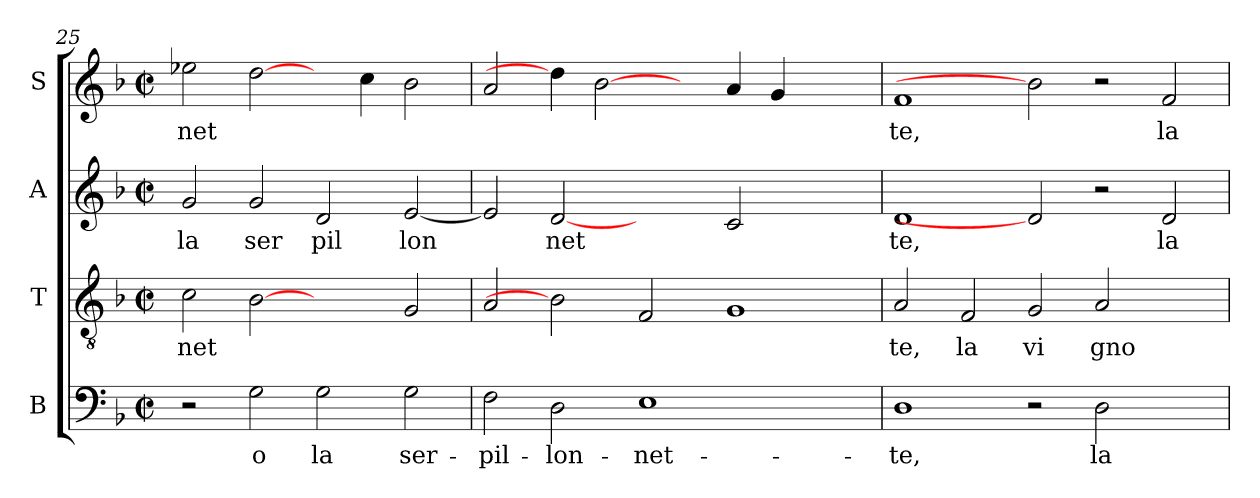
**kern	**text	**kern	**text	**kern	**text	**kern	**text
*part4	*part4	*part3	*part3	*part2	*part2	*part1	*part1
*staff4	*staff4	*staff3	*staff3	*staff2	*staff2	*staff1	*staff1
*I"B	*	*I"T	*	*I"A	*	*I"S	*
*clefF4	*	*clefGv2	*	*clefG2	*	*clefG2	*
*k[b-]	*	*k[b-]	*	*k[b-]	*	*k[b-]	*
*F:	*	*F:	*	*F:	*	*F:	*
*M2/2	*	*M2/2	*	*M2/2	*	*M2/2	*
*met(c|)	*	*met(c|)	*	*met(c|)	*	*met(c|)	*
=25	=25	=25	=25	=25	=25	=25	=25
!	!	!	!LO:LY:b:cj	!	!LO:LY:b:cj	!	!LO:LY:b:cj
2r	.	2c\	net	2g/	la	2ee-\	-net-
!	!LO:LY:b	!	!LO:LY:b:cj	!	!LO:LY:b:cj	!	!LO:LY:b:cj
2G\	o	[2B-	.	2g/	ser	[2dd\	--
!	!LO:LY:b	!	!	!	!LO:LY:b:cj	!	!
2G\	la	2ryy	.	2d/	pil	4ryy	.
!	!	!	!	!	!	!	!LO:LY:b:cj
.	.	.	.	.	.	4cc\	--
!	!LO:LY:b	!	!LO:LY:b:cj	!	!LO:LY:b:cj	!	!LO:LY:b:cj
2G\	ser-	2G/	.	[<2e/	lon	2b-\	--
=26	=26	=26	=26	=26	=26	=26	=26
!	!LO:LY:b	!	!LO:LY:b:cj	!	!LO:LY:b:cj	!	!LO:LY:b:cj
2F\	-pil-	2A/	.	2e/]	.	2a/	--
!	!LO:LY:b	!	!	!	!LO:LY:b:cj	!	!
2D\	-lon-	2B-]	.	[2d	net	4dd\]	.
!	!	!	!	!	!	!	!LO:LY:b:cj
.	.	.	.	.	.	[2b-	--
!	!LO:LY:b	!	!LO:LY:b:cj	!	!	!	!
1E	-net-	2F/	.	2ryy	.	.	.
.	.	.	.	.	.	4ryy	.
!	!	!	!LO:LY:b:cj	!	!LO:LY:b:cj	!	!LO:LY:b:cj
.	.	1G	.	2c/	.	4a/	--
!	!	!	!	!	!	!	!LO:LY:b:cj
.	.	.	.	.	.	4g/	--
2ryy	.	.	.	2ryy	.	2ryy	.
=27	=27	=27	=27	=27	=27	=27	=27
!	!LO:LY:b	!	!LO:LY:b:cj	!	!LO:LY:b:cj	!	!LO:LY:b:cj
1D	-te,	2A/	te,	1d	te,	1f	-te,
!	!	!	!LO:LY:b:cj	!	!	!	!
.	.	2F/	la	.	.	.	.
!	!	!	!LO:LY:b:cj	!	!	!	!
2r	.	2G/	vi	2d]	.	2b-]	.
!	!LO:LY:b	!	!LO:LY:b:cj	!	!	!	!
2D\	la	2A/	gno	2r	.	2r	.
!	!	!	!	!	!LO:LY:b:cj	!	!LO:LY:b:cj
2ryy	.	2ryy	.	2d/	la	2f/	la
=	=	=	=	=	=	=	=
*-	*-	*-	*-	*-	*-	*-	*-
